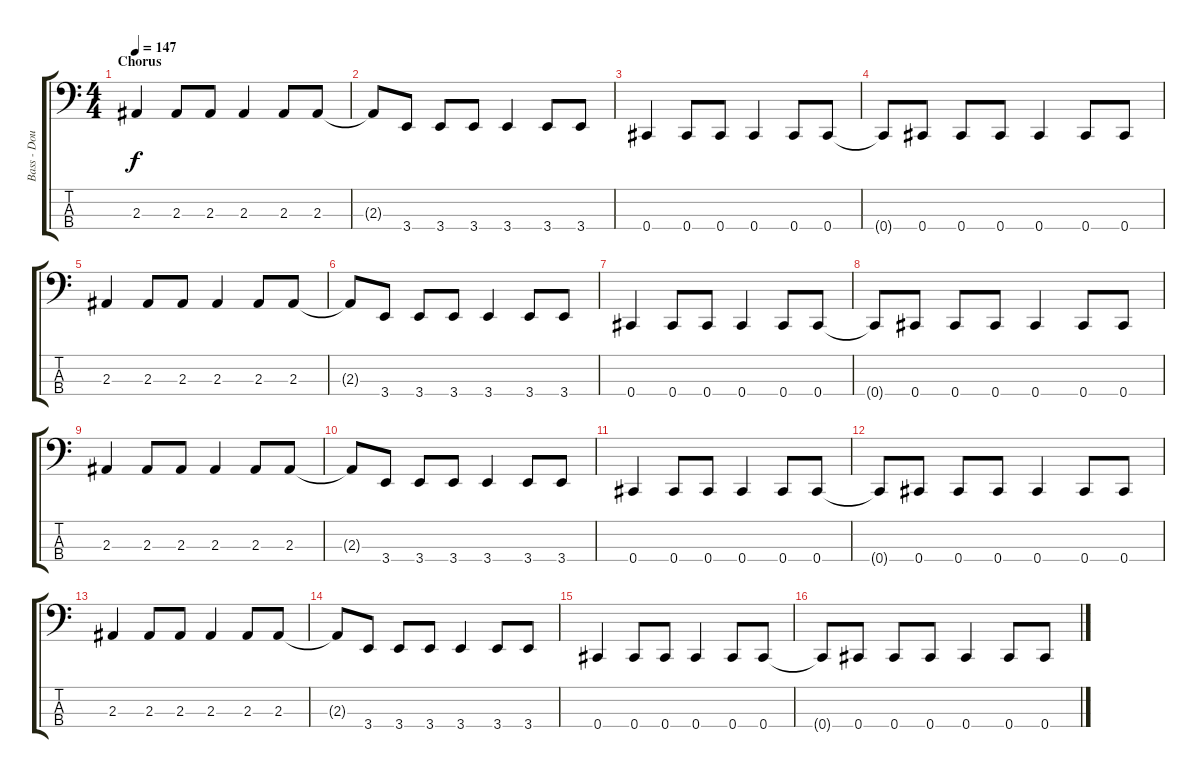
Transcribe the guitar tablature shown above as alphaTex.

\track ("Bass - Douglas Ardito" "Bass - Dou") {instrument electricbasspick}
\staff {score tabs}
\tuning (Gb2 Db2 Ab1 Db1) {hide}
\ts (4 4)
\section ("" "Chorus")
\tempo 147
\clef f4
\ks c
2.3.4{dy f} 2.3.8 2.3.8 2.3.4 2.3.8 2.3.8 |
2.3{t}.8 3.4.8 3.4.8 3.4.8 3.4.4 3.4.8 3.4.8 |
0.4.4 0.4.8 0.4.8 0.4.4 0.4.8 0.4.8 |
0.4{t}.8 0.4.8 0.4.8 0.4.8 0.4.4 0.4.8 0.4.8 |
2.3.4 2.3.8 2.3.8 2.3.4 2.3.8 2.3.8 |
2.3{t}.8 3.4.8 3.4.8 3.4.8 3.4.4 3.4.8 3.4.8 |
0.4.4 0.4.8 0.4.8 0.4.4 0.4.8 0.4.8 |
0.4{t}.8 0.4.8 0.4.8 0.4.8 0.4.4 0.4.8 0.4.8 |
2.3.4 2.3.8 2.3.8 2.3.4 2.3.8 2.3.8 |
2.3{t}.8 3.4.8 3.4.8 3.4.8 3.4.4 3.4.8 3.4.8 |
0.4.4 0.4.8 0.4.8 0.4.4 0.4.8 0.4.8 |
0.4{t}.8 0.4.8 0.4.8 0.4.8 0.4.4 0.4.8 0.4.8 |
2.3.4 2.3.8 2.3.8 2.3.4 2.3.8 2.3.8 |
2.3{t}.8 3.4.8 3.4.8 3.4.8 3.4.4 3.4.8 3.4.8 |
0.4.4 0.4.8 0.4.8 0.4.4 0.4.8 0.4.8 |
0.4{t}.8 0.4.8 0.4.8 0.4.8 0.4.4 0.4.8 0.4.8
